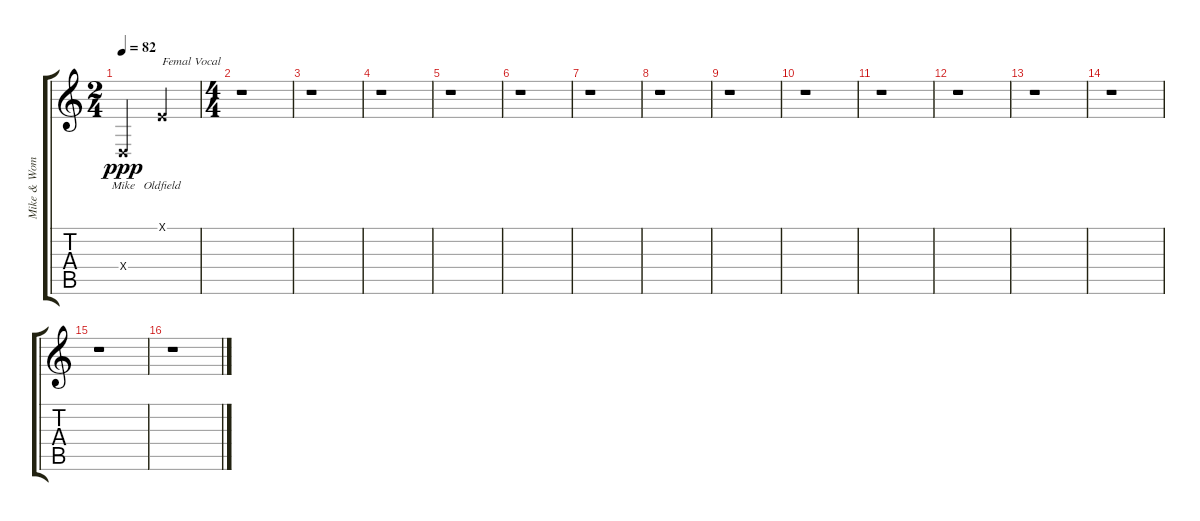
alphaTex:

\track ("Mike & Woman" "Mike & Wom") {instrument choiraahs}
\staff {score tabs}
\tuning (E4 B3 G3 D3 A2 E2) {hide}
\ts (2 4)
\tempo 82
\clef g2
\ks c
0.4{x}.4{lyrics (0 "Mike") lyrics (1 "") lyrics (2 "") lyrics (3 "") lyrics (4 "") dy ppp instrument choiraahs} 0.1{x}.4{txt "Femal Vocal" lyrics (0 "Oldfield") lyrics (1 "") lyrics (2 "") lyrics (3 "") lyrics (4 "")} |
\ts (4 4)
r.1 |
r.1 |
r.1 |
r.1 |
r.1 |
r.1 |
r.1 |
r.1 |
r.1 |
r.1 |
r.1 |
r.1 |
r.1 |
r.1 |
r.1
